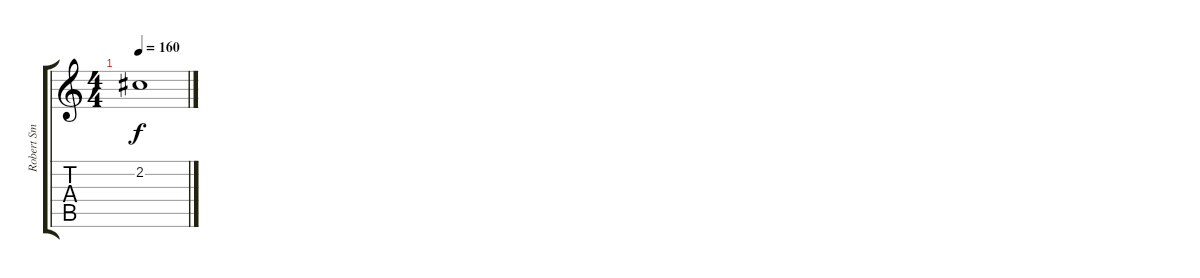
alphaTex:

\track (" Robert Smith guitar" " Robert Sm") {instrument electricguitarclean}
\staff {score tabs}
\tuning (E4 B3 G3 D3 A2 E2) {hide}
\ts (4 4)
\tempo 160
\clef g2
\ks c
2.2.1{dy f}
